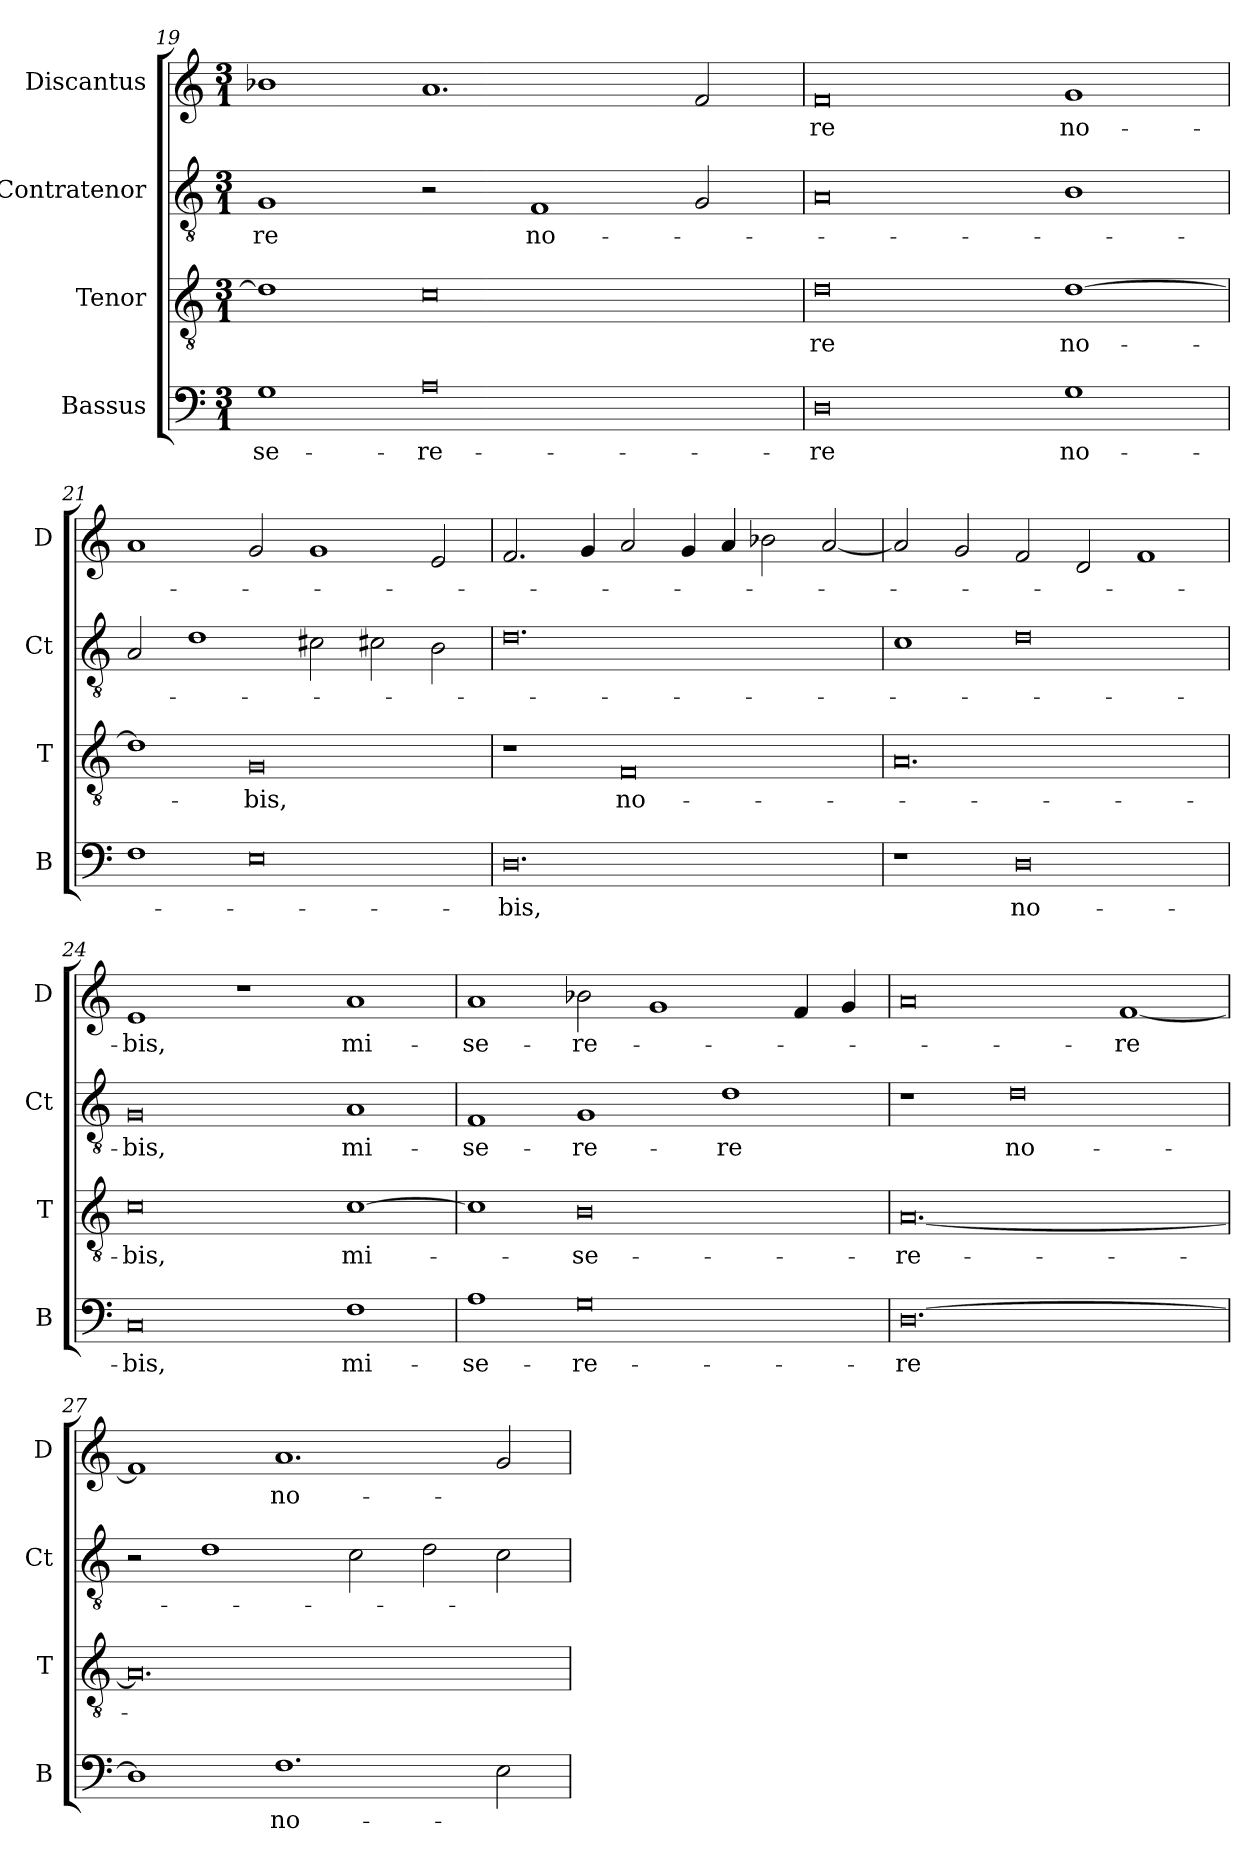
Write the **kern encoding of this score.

**kern	**text	**kern	**text	**kern	**text	**kern	**text
*part4	*part4	*part3	*part3	*part2	*part2	*part1	*part1
*staff4	*staff4	*staff3	*staff3	*staff2	*staff2	*staff1	*staff1
*I"Bassus	*	*I"Tenor	*	*I"Contratenor	*	*I"Discantus	*
*I'B	*	*I'T	*	*I'Ct	*	*I'D	*
*clefF4	*	*clefGv2	*	*clefGv2	*	*clefG2	*
*k[]	*	*k[]	*	*k[]	*	*k[]	*
*M3/1	*	*M3/1	*	*M3/1	*	*M3/1	*
=19	=19	=19	=19	=19	=19	=19	=19
1G	-se-	1d]	.	1G	-re	1b-X	.
0A	-re-	0c	.	2r	.	1.a	.
.	.	.	.	1F	no-	.	.
.	.	.	.	2G/	.	2f/	.
=20	=20	=20	=20	=20	=20	=20	=20
0D	-re	0d	-re	0A	.	0f	-re
1G	no-	[1d	no-	1B	.	1g	no-
=21	=21	=21	=21	=21	=21	=21	=21
1F	.	1d]	.	2A/	.	1a	.
.	.	.	.	1d	.	.	.
0E	.	0G	-bis,	.	.	2g/	.
.	.	.	.	2c#X\	.	1g	.
.	.	.	.	2c#X\	.	.	.
.	.	.	.	2B\	.	2e/	.
=22	=22	=22	=22	=22	=22	=22	=22
0.D	-bis,	1r	.	0.d	.	2.f/	.
.	.	.	.	.	.	4g/	.
.	.	0F	no-	.	.	2a/	.
.	.	.	.	.	.	4g/	.
.	.	.	.	.	.	4a/	.
.	.	.	.	.	.	2b-X\	.
.	.	.	.	.	.	[2a/	.
=23	=23	=23	=23	=23	=23	=23	=23
1r	.	0.A	.	1c	.	2a/]	.
.	.	.	.	.	.	2g/	.
0D	no-	.	.	0d	.	2f/	.
.	.	.	.	.	.	2d/	.
.	.	.	.	.	.	1f	.
=24	=24	=24	=24	=24	=24	=24	=24
0C	-bis,	0c	-bis,	0G	-bis,	1e	-bis,
.	.	.	.	.	.	1r	.
1F	mi-	[1c	mi-	1A	mi-	1a	mi-
=25	=25	=25	=25	=25	=25	=25	=25
1A	-se-	1c]	.	1F	-se-	1a	-se-
0G	-re-	0B	-se-	1G	-re-	2b-X\	-re-
.	.	.	.	.	.	1g	.
.	.	.	.	1d	-re	.	.
.	.	.	.	.	.	4f/	.
.	.	.	.	.	.	4g/	.
=26	=26	=26	=26	=26	=26	=26	=26
[0.D	-re	[0.A	-re-	1r	.	0a	.
.	.	.	.	0d	no-	.	.
.	.	.	.	.	.	[1f	-re
=27	=27	=27	=27	=27	=27	=27	=27
1D]	.	0.A]	.	2r	.	1f]	.
.	.	.	.	1d	.	.	.
1.F	no-	.	.	.	.	1.a	no-
.	.	.	.	2c\	.	.	.
.	.	.	.	2d\	.	.	.
2E\	.	.	.	2c\	.	2g/	.
=	=	=	=	=	=	=	=
*-	*-	*-	*-	*-	*-	*-	*-
